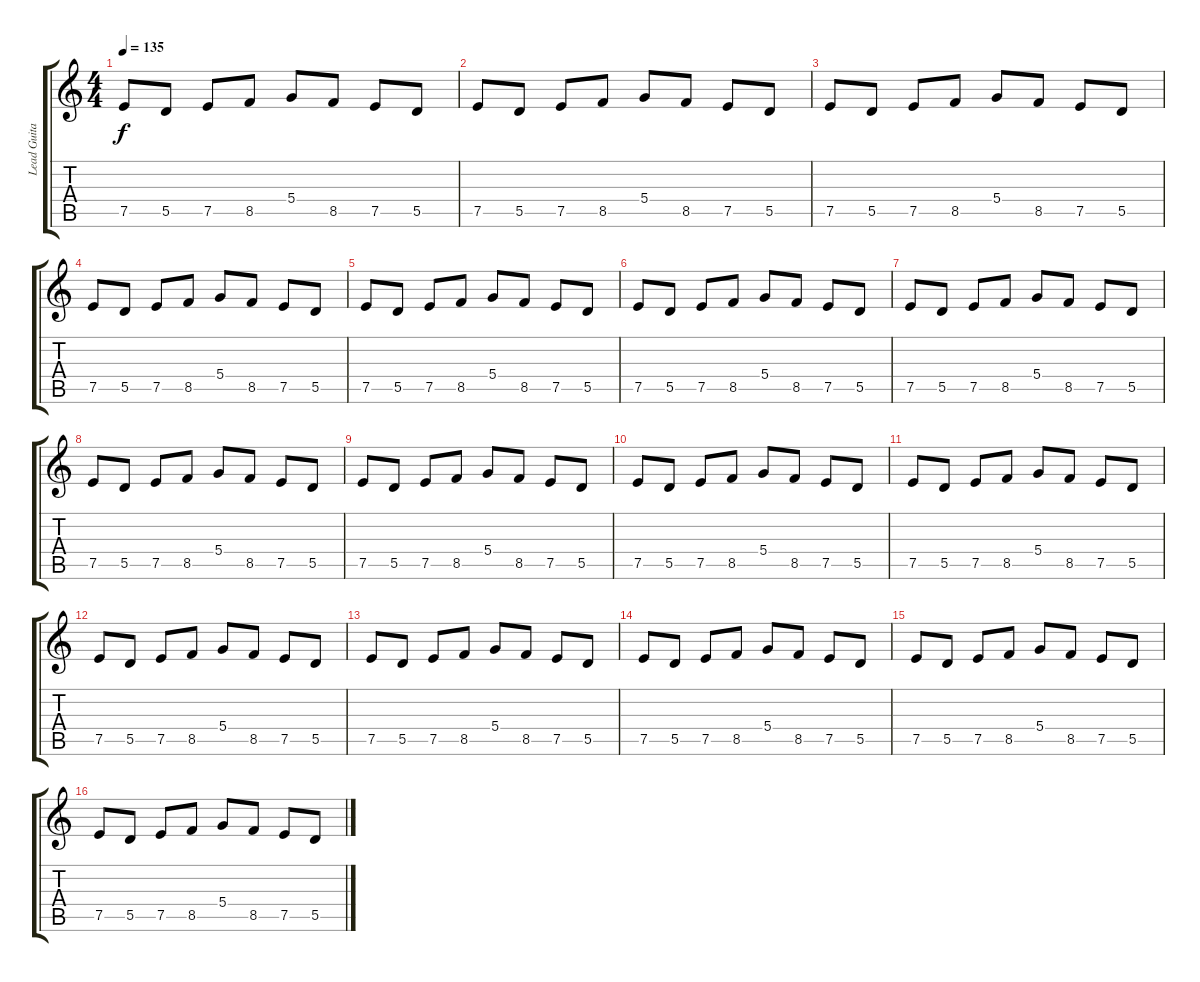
\track ("Lead Guitar 2" "Lead Guita") {instrument overdrivenguitar}
\staff {score tabs}
\tuning (E4 B3 G3 D3 A2 E2) {hide}
\ts (4 4)
\tempo 135
\clef g2
\ks c
7.5.8{dy f volume 12} 5.5.8 7.5.8 8.5.8 5.4.8 8.5.8 7.5.8 5.5.8 |
7.5.8 5.5.8 7.5.8 8.5.8 5.4.8 8.5.8 7.5.8 5.5.8 |
7.5.8 5.5.8 7.5.8 8.5.8 5.4.8 8.5.8 7.5.8 5.5.8 |
7.5.8 5.5.8 7.5.8 8.5.8 5.4.8 8.5.8 7.5.8 5.5.8 |
7.5.8 5.5.8 7.5.8 8.5.8 5.4.8 8.5.8 7.5.8 5.5.8 |
7.5.8 5.5.8 7.5.8 8.5.8 5.4.8 8.5.8 7.5.8 5.5.8 |
7.5.8 5.5.8 7.5.8 8.5.8 5.4.8 8.5.8 7.5.8 5.5.8 |
7.5.8 5.5.8 7.5.8 8.5.8 5.4.8 8.5.8 7.5.8 5.5.8 |
7.5.8 5.5.8 7.5.8 8.5.8 5.4.8 8.5.8 7.5.8 5.5.8 |
7.5.8 5.5.8 7.5.8 8.5.8 5.4.8 8.5.8 7.5.8 5.5.8 |
7.5.8 5.5.8 7.5.8 8.5.8 5.4.8 8.5.8 7.5.8 5.5.8 |
7.5.8 5.5.8 7.5.8 8.5.8 5.4.8 8.5.8 7.5.8 5.5.8 |
7.5.8 5.5.8 7.5.8 8.5.8 5.4.8 8.5.8 7.5.8 5.5.8 |
7.5.8 5.5.8 7.5.8 8.5.8 5.4.8 8.5.8 7.5.8 5.5.8 |
7.5.8 5.5.8 7.5.8 8.5.8 5.4.8 8.5.8 7.5.8 5.5.8 |
7.5.8 5.5.8 7.5.8 8.5.8 5.4.8 8.5.8 7.5.8 5.5.8
